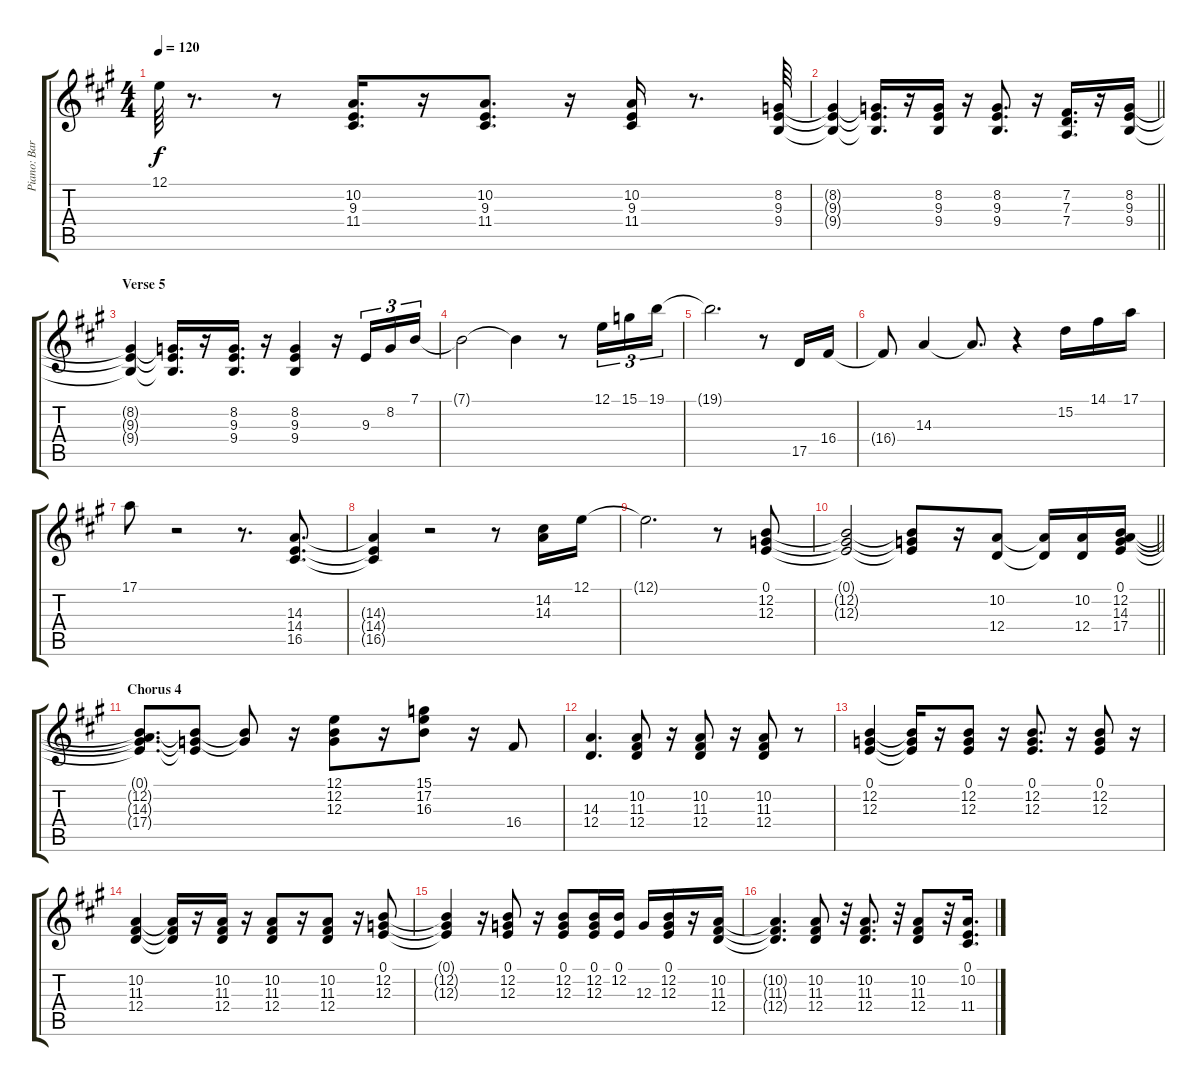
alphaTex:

\track ("Piano: Barry Beckett" "Piano: Bar") {instrument electricgrandpiano}
\staff {score tabs}
\tuning (E4 B3 G3 D3 A2 E2) {hide}
\ts (4 4)
\tempo 120
\clef g2
\ks a
12.1{t}.64{dy f} r.8{d} r.8 (10.2 9.3 11.4).16{d} r.16 (10.2 9.3 11.4).8{d} r.16 (10.2 9.3 11.4).16 r.8{d} (8.2 9.3 9.4).64 |
\barLineRight lightlight
(8.2{t} 9.3{t} 9.4{t}).4 (8.2{t} 9.3{t} 9.4{t}).16{d} r.16 (8.2 9.3 9.4).16 r.16 (8.2 9.3 9.4).8{d} r.16 (7.2 7.3 7.4).16{d} r.16 (8.2 9.3 9.4).16 |
\section ("" "Verse 5")
(8.2{t} 9.3{t} 9.4{t}).4 (8.2{t} 9.3{t} 9.4{t}).16{d} r.16 (8.2 9.3 9.4).16{d} r.16 (8.2 9.3 9.4).4 r.16 9.3.16{tu (3 2)} 8.2.16{tu (3 2)} 7.1.16{tu (3 2)} |
7.1{t}.2 7.1{t}.4 r.8 12.1.16{tu (3 2)} 15.1.16{tu (3 2)} 19.1.16{tu (3 2)} |
19.1{t}.2{d} r.8 17.5.16 16.4.16 |
16.4{t}.8 14.3.4 14.3{t}.8{d} r.4 15.2.16 14.1.16 17.1.16 |
17.1.8 r.2 r.8{d} (14.3 14.4 16.5).8{d} |
(14.3{t} 14.4{t} 16.5{t}).4 r.2 r.8 (14.2 14.3).16 12.1.16 |
12.1{t}.2{d} r.8 (0.1 12.2 12.3).8 |
\barLineRight lightlight
(0.1{t} 12.2{t} 12.3{t}).2 (0.1{t} 12.2{t} 12.3{t}).8 r.16 (10.2 12.4).8 (10.2{t} 12.4{t}).16 (10.2 12.4).16 (0.1 12.2 14.3 17.4).16 |
\section ("" "Chorus 4")
(0.1{t} 12.2{t} 14.3{t} 17.4{t}).8{d} (0.1{t} 12.2{t} 17.4{t}).8 (12.2{t} 17.4{t}).8 r.16 (12.1 12.2 12.3).8 r.16 (15.1 17.2 16.3).8 r.16 16.4.8 |
(14.3 12.4).4{d} (10.2 11.3 12.4).8 r.16 (10.2 11.3 12.4).8 r.16 (10.2 11.3 12.4).8 r.8 |
(0.1 12.2 12.3).4 (0.1{t} 12.2{t} 12.3{t}).16 r.16 (0.1 12.2 12.3).8 r.16 (0.1 12.2 12.3).8{d} r.16 (0.1 12.2 12.3).8 r.16 |
(10.2 11.3 12.4).4 (10.2{t} 11.3{t} 12.4{t}).16 r.16 (10.2 11.3 12.4).16 r.16 (10.2 11.3 12.4).8 r.16 (10.2 11.3 12.4).8 r.16 (0.1 12.2 12.3).8 |
(0.1{t} 12.2{t} 12.3{t}).4 r.16 (0.1 12.2 12.3).8 r.16 (0.1 12.2 12.3).8 (0.1 12.2 12.3).16 (0.1 12.2).16 12.3.16 (0.1 12.2 12.3).16 r.16 (10.2 11.3 12.4).16 |
(10.2{t} 11.3{t} 12.4{t}).4{d} (10.2 11.3 12.4).8 r.32 (10.2 11.3 12.4).8{d} r.32 (10.2 11.3 12.4).8 r.32 (0.1 10.2 11.4).16{d}
